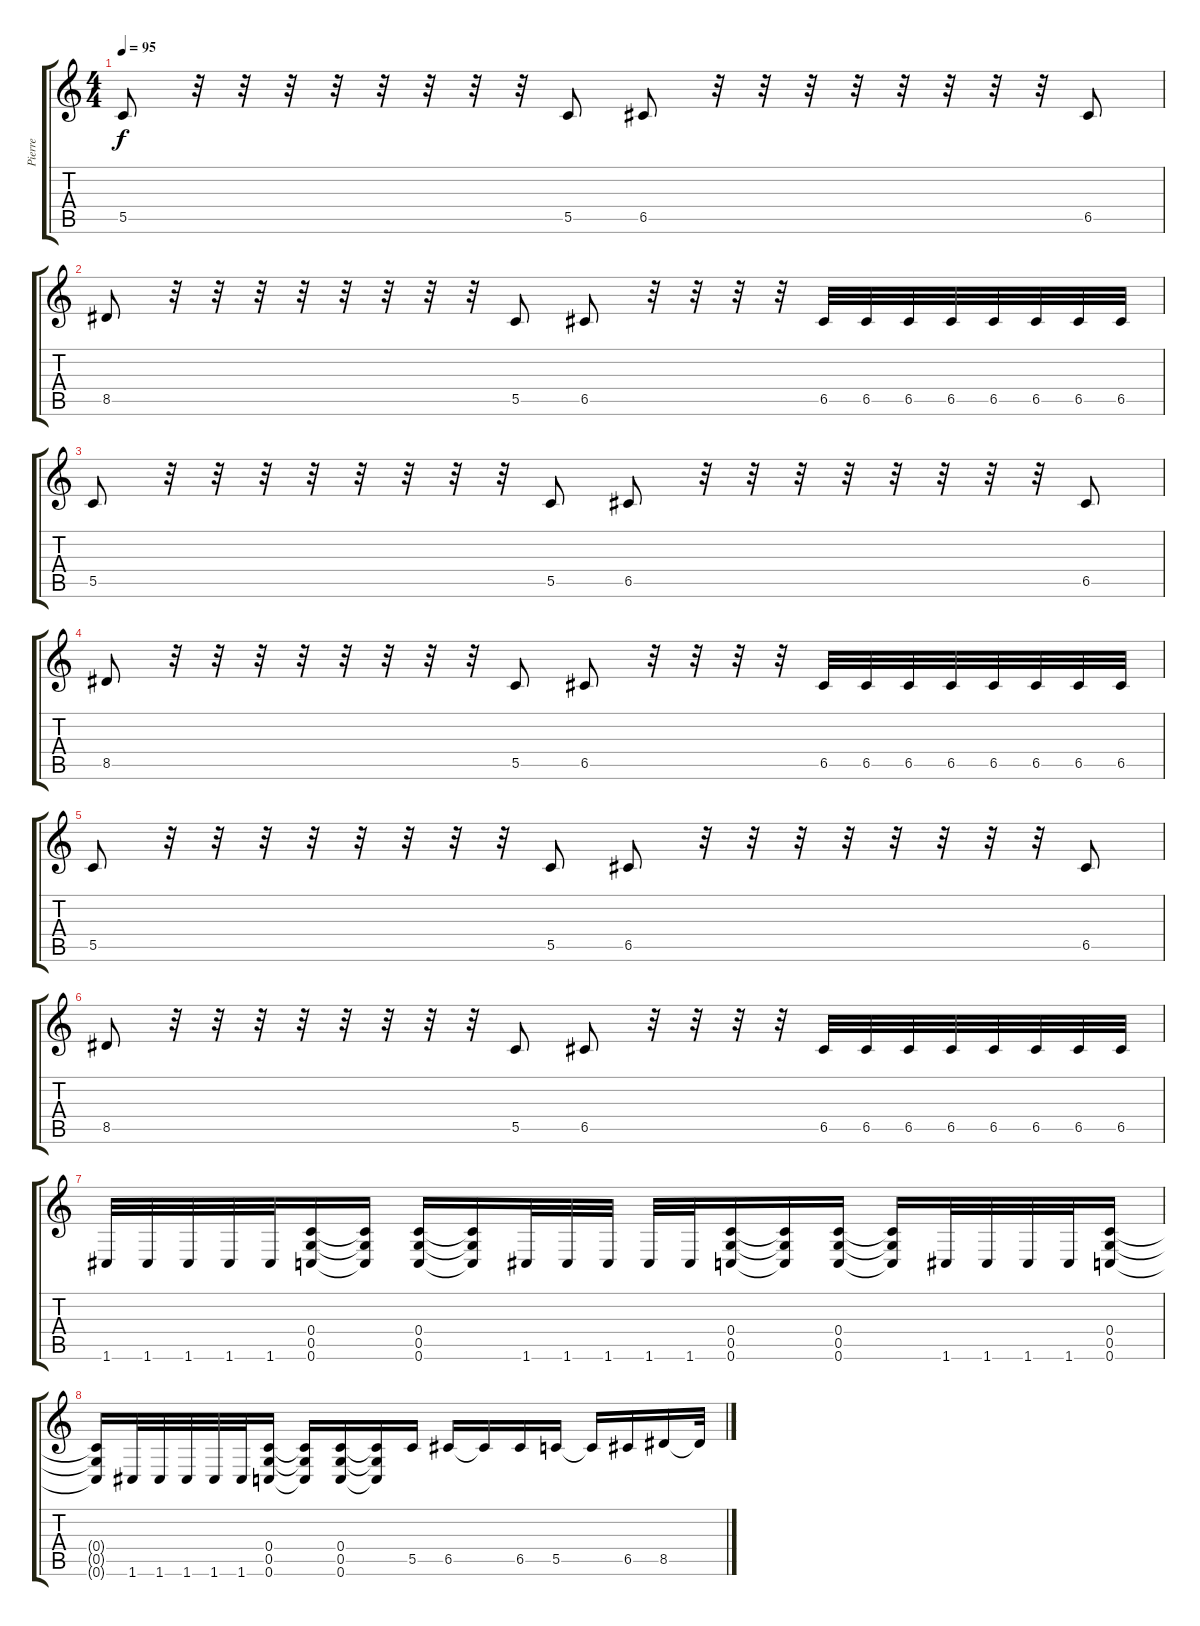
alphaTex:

\track ("Pierre" "Pierre") {instrument distortionguitar}
\staff {score tabs}
\tuning (D4 A3 F3 C3 G2 C2) {hide}
\ts (4 4)
\tempo 95
\clef g2
\ks c
5.5.8{dy f} r.32 r.32 r.32 r.32 r.32 r.32 r.32 r.32 5.5.8 6.5.8 r.32 r.32 r.32 r.32 r.32 r.32 r.32 r.32 6.5.8 |
8.5.8 r.32 r.32 r.32 r.32 r.32 r.32 r.32 r.32 5.5.8 6.5.8 r.32 r.32 r.32 r.32 6.5.32 6.5.32 6.5.32 6.5.32 6.5.32 6.5.32 6.5.32 6.5.32 |
5.5.8 r.32 r.32 r.32 r.32 r.32 r.32 r.32 r.32 5.5.8 6.5.8 r.32 r.32 r.32 r.32 r.32 r.32 r.32 r.32 6.5.8 |
8.5.8 r.32 r.32 r.32 r.32 r.32 r.32 r.32 r.32 5.5.8 6.5.8 r.32 r.32 r.32 r.32 6.5.32 6.5.32 6.5.32 6.5.32 6.5.32 6.5.32 6.5.32 6.5.32 |
5.5.8 r.32 r.32 r.32 r.32 r.32 r.32 r.32 r.32 5.5.8 6.5.8 r.32 r.32 r.32 r.32 r.32 r.32 r.32 r.32 6.5.8 |
8.5.8 r.32 r.32 r.32 r.32 r.32 r.32 r.32 r.32 5.5.8 6.5.8 r.32 r.32 r.32 r.32 6.5.32 6.5.32 6.5.32 6.5.32 6.5.32 6.5.32 6.5.32 6.5.32 |
1.6.32 1.6.32 1.6.32 1.6.32 1.6.32 (0.4 0.5 0.6).16 (0.4{t} 0.5{t} 0.6{t}).16 (0.4 0.5 0.6).16 (0.4{t} 0.5{t} 0.6{t}).16 1.6.32 1.6.32 1.6.32 1.6.32 1.6.32 (0.4 0.5 0.6).16 (0.4{t} 0.5{t} 0.6{t}).16 (0.4 0.5 0.6).16 (0.4{t} 0.5{t} 0.6{t}).16 1.6.32 1.6.32 1.6.32 1.6.32 (0.4 0.5 0.6).16 |
(0.4{t} 0.5{t} 0.6{t}).16 1.6.32 1.6.32 1.6.32 1.6.32 1.6.32 (0.4 0.5 0.6).16 (0.4{t} 0.5{t} 0.6{t}).16 (0.4 0.5 0.6).16 (0.4{t} 0.5{t} 0.6{t}).16 5.5.16 6.5.16 6.5{t}.16 6.5.16 5.5.16 5.5{t}.16 6.5.16 8.5.16 8.5{t}.32
